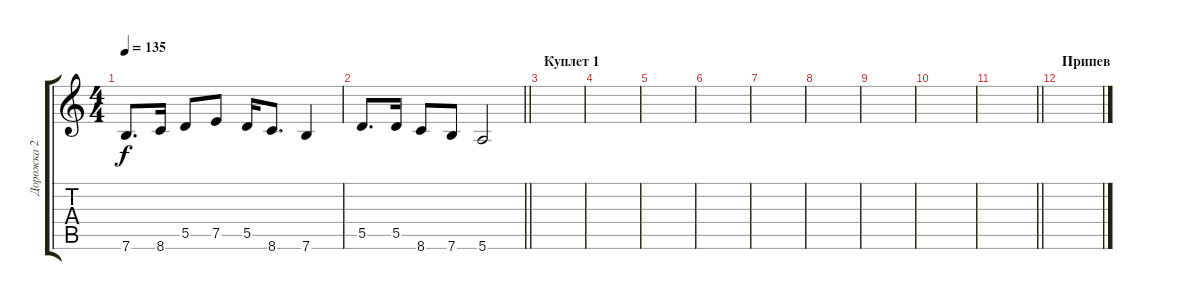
\track ("Дорожка 2" "Дорожка 2") {instrument electricguitarclean}
\staff {score tabs}
\tuning (E4 B3 G3 D3 A2 E2) {hide}
\ts (4 4)
\tempo 135
\clef g2
\ks c
7.6.8{d dy f} 8.6.16 5.5.8 7.5.8 5.5.16 8.6.8{d} 7.6.4 |
\barLineRight lightlight
5.5.8{d} 5.5.16 8.6.8 7.6.8 5.6.2 |
\section ("" "Куплет 1")
|
|
|
|
|
|
|
|
\barLineRight lightlight
|
\section ("" "Припев")
